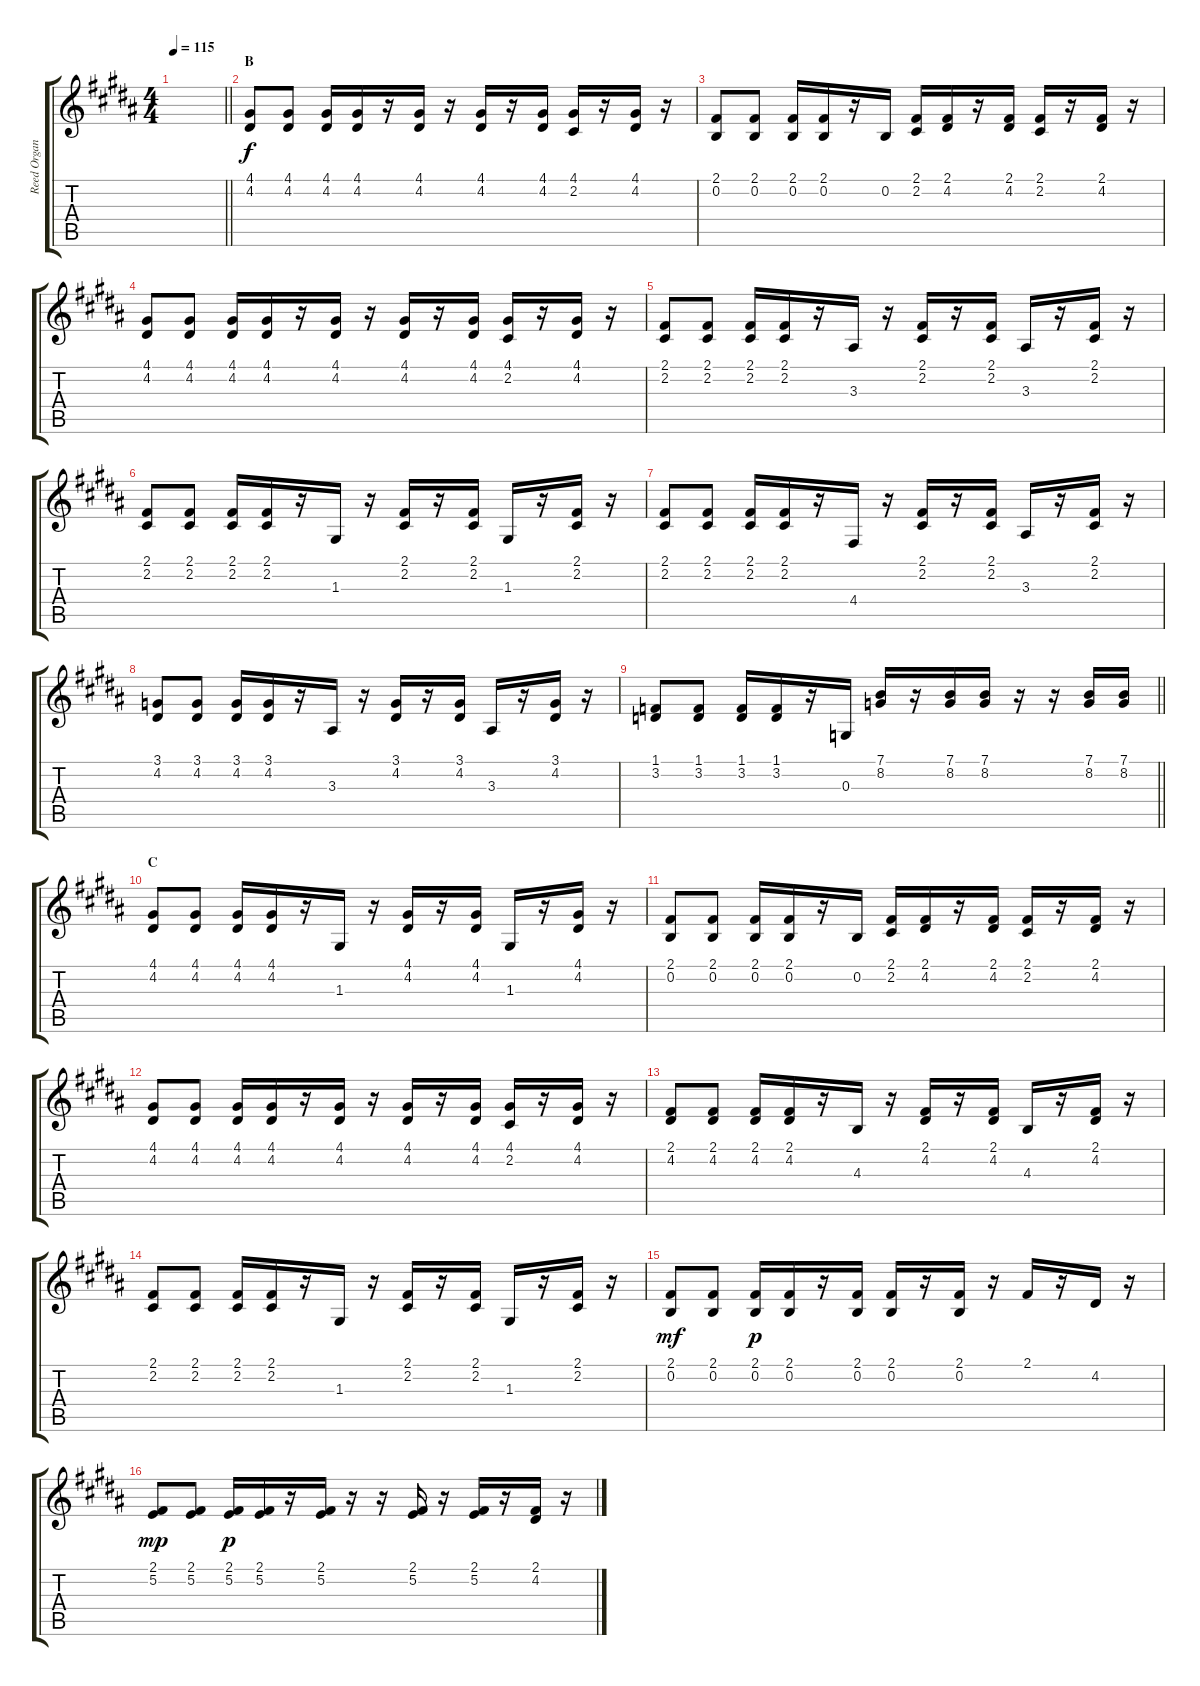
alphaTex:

\track ("Reed Organ/Nylon Guitar" "Reed Organ") {instrument reedorgan}
\staff {score tabs}
\tuning (E4 B3 G3 D3 A2 E2) {hide}
\ts (4 4)
\tempo 115
\clef g2
\barLineRight lightlight
\ks b
|
\section ("" "B")
(4.1 4.2).8{volume 12 balance 8 instrument acousticguitarnylon} (4.1 4.2).8 (4.1 4.2).16 (4.1 4.2).16 r.16 (4.1 4.2).16 r.16 (4.1 4.2).16 r.16 (4.1 4.2).16 (4.1 2.2).16 r.16 (4.1 4.2).16 r.16 |
(2.1 0.2).8 (2.1 0.2).8 (2.1 0.2).16 (2.1 0.2).16 r.16 0.2.16 (2.1 2.2).16 (2.1 4.2).16 r.16 (2.1 4.2).16 (2.1 2.2).16 r.16 (2.1 4.2).16 r.16 |
(4.1 4.2).8 (4.1 4.2).8 (4.1 4.2).16 (4.1 4.2).16 r.16 (4.1 4.2).16 r.16 (4.1 4.2).16 r.16 (4.1 4.2).16 (4.1 2.2).16 r.16 (4.1 4.2).16 r.16 |
(2.1 2.2).8 (2.1 2.2).8 (2.1 2.2).16 (2.1 2.2).16 r.16 3.3.16 r.16 (2.1 2.2).16 r.16 (2.1 2.2).16 3.3.16 r.16 (2.1 2.2).16 r.16 |
(2.1 2.2).8 (2.1 2.2).8 (2.1 2.2).16 (2.1 2.2).16 r.16 1.3.16 r.16 (2.1 2.2).16 r.16 (2.1 2.2).16 1.3.16 r.16 (2.1 2.2).16 r.16 |
(2.1 2.2).8 (2.1 2.2).8 (2.1 2.2).16 (2.1 2.2).16 r.16 4.4.16 r.16 (2.1 2.2).16 r.16 (2.1 2.2).16 3.3.16 r.16 (2.1 2.2).16 r.16 |
(3.1 4.2).8 (3.1 4.2).8 (3.1 4.2).16 (3.1 4.2).16 r.16 3.3.16 r.16 (3.1 4.2).16 r.16 (3.1 4.2).16 3.3.16 r.16 (3.1 4.2).16 r.16 |
\barLineRight lightlight
(1.1 3.2).8 (1.1 3.2).8 (1.1 3.2).16 (1.1 3.2).16 r.16 0.3.16 (7.1 8.2).16 r.16 (7.1 8.2).16 (7.1 8.2).16 r.16 r.16 (7.1 8.2).16 (7.1 8.2).16 |
\section ("" "C")
(4.1 4.2).8 (4.1 4.2).8 (4.1 4.2).16 (4.1 4.2).16 r.16 1.3.16 r.16 (4.1 4.2).16 r.16 (4.1 4.2).16 1.3.16 r.16 (4.1 4.2).16 r.16 |
(2.1 0.2).8 (2.1 0.2).8 (2.1 0.2).16 (2.1 0.2).16 r.16 0.2.16 (2.1 2.2).16 (2.1 4.2).16 r.16 (2.1 4.2).16 (2.1 2.2).16 r.16 (2.1 4.2).16 r.16 |
(4.1 4.2).8 (4.1 4.2).8 (4.1 4.2).16 (4.1 4.2).16 r.16 (4.1 4.2).16 r.16 (4.1 4.2).16 r.16 (4.1 4.2).16 (4.1 2.2).16 r.16 (4.1 4.2).16 r.16 |
(2.1 4.2).8 (2.1 4.2).8 (2.1 4.2).16 (2.1 4.2).16 r.16 4.3.16 r.16 (2.1 4.2).16 r.16 (2.1 4.2).16 4.3.16 r.16 (2.1 4.2).16 r.16 |
(2.1 2.2).8 (2.1 2.2).8 (2.1 2.2).16 (2.1 2.2).16 r.16 1.3.16 r.16 (2.1 2.2).16 r.16 (2.1 2.2).16 1.3.16 r.16 (2.1 2.2).16 r.16 |
(2.1 0.2).8{dy mf} (2.1 0.2).8 (2.1 0.2).16{dy p} (2.1 0.2).16 r.16 (2.1 0.2).16 (2.1 0.2).16 r.16 (2.1 0.2).16 r.16 2.1.16 r.16 4.2.16 r.16 |
(2.1 5.2).8{dy mp} (2.1 5.2).8 (2.1 5.2).16{dy p} (2.1 5.2).16 r.16 (2.1 5.2).16 r.16 r.16 (2.1 5.2).16 r.16 (2.1 5.2).16 r.16 (2.1 4.2).16 r.16
